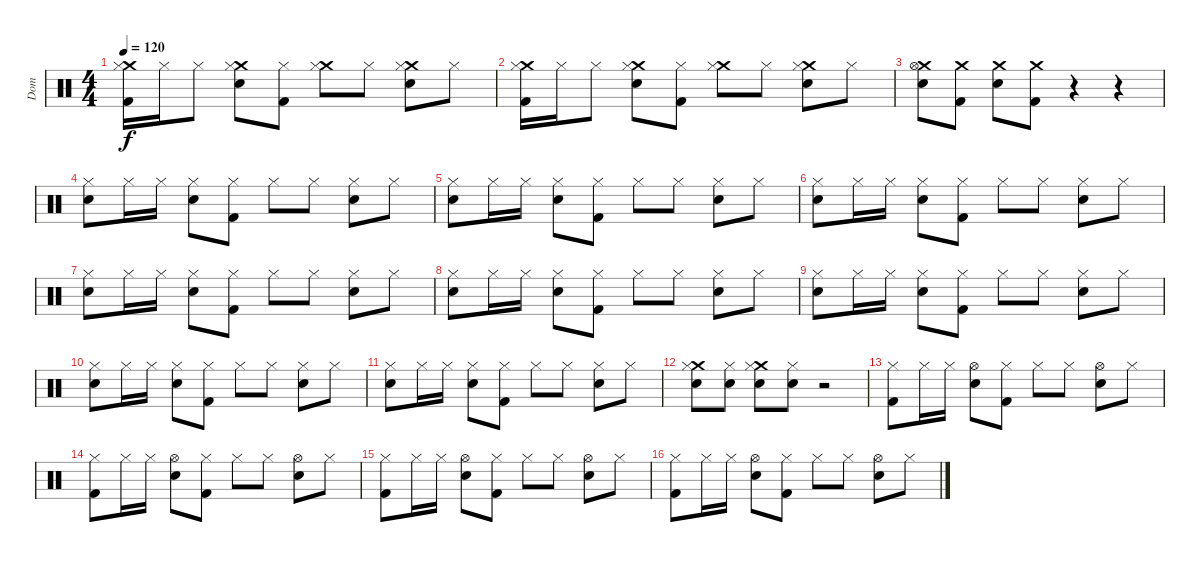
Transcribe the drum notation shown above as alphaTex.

\track ("Dom" "Dom") {instrument percussion}
\staff {score}
\articulation defaults
\ts (4 4)
\tempo 120
\clef neutral
\ks c
("Crash medium (hit)" "Hi-Hat (closed)" "Kick (hit) 2").16{dy f} "Hi-Hat (closed)".16 "Hi-Hat (closed)".8 ("Crash medium (hit)" "Hi-Hat (closed)" "Electric Snare (hit)").8 ("Hi-Hat (closed)" "Kick (hit) 2").8 ("Crash medium (hit)" "Hi-Hat (closed)").8 "Hi-Hat (closed)".8 ("Crash medium (hit)" "Hi-Hat (closed)" "Electric Snare (hit)").8 "Hi-Hat (closed)".8 |
("Crash medium (hit)" "Hi-Hat (closed)" "Kick (hit) 2").16 "Hi-Hat (closed)".16 "Hi-Hat (closed)".8 ("Crash medium (hit)" "Hi-Hat (closed)" "Electric Snare (hit)").8 ("Hi-Hat (closed)" "Kick (hit) 2").8 ("Crash medium (hit)" "Hi-Hat (closed)").8 "Hi-Hat (closed)".8 ("Crash medium (hit)" "Hi-Hat (closed)" "Electric Snare (hit)").8 "Hi-Hat (closed)".8 |
("Crash medium (hit)" "Hi-Hat (open)" "Snare (hit) 2").8 ("Crash medium (hit)" "Kick (hit) 2").8 ("Crash medium (hit)" "Snare (hit) 2").8 ("Crash medium (hit)" "Kick (hit) 2").8 r.4 r.4 |
("Electric Snare (hit)" "Hi-Hat (closed)").8 "Hi-Hat (closed)".16 "Hi-Hat (closed)".16 ("Electric Snare (hit)" "Hi-Hat (closed)").8 ("Kick (hit) 2" "Hi-Hat (closed)").8 "Hi-Hat (closed)".8 "Hi-Hat (closed)".8 ("Electric Snare (hit)" "Hi-Hat (closed)").8 "Hi-Hat (closed)".8 |
("Electric Snare (hit)" "Hi-Hat (closed)").8 "Hi-Hat (closed)".16 "Hi-Hat (closed)".16 ("Electric Snare (hit)" "Hi-Hat (closed)").8 ("Kick (hit) 2" "Hi-Hat (closed)").8 "Hi-Hat (closed)".8 "Hi-Hat (closed)".8 ("Electric Snare (hit)" "Hi-Hat (closed)").8 "Hi-Hat (closed)".8 |
("Electric Snare (hit)" "Hi-Hat (closed)").8 "Hi-Hat (closed)".16 "Hi-Hat (closed)".16 ("Electric Snare (hit)" "Hi-Hat (closed)").8 ("Kick (hit) 2" "Hi-Hat (closed)").8 "Hi-Hat (closed)".8 "Hi-Hat (closed)".8 ("Electric Snare (hit)" "Hi-Hat (closed)").8 "Hi-Hat (closed)".8 |
("Electric Snare (hit)" "Hi-Hat (closed)").8 "Hi-Hat (closed)".16 "Hi-Hat (closed)".16 ("Electric Snare (hit)" "Hi-Hat (closed)").8 ("Kick (hit) 2" "Hi-Hat (closed)").8 "Hi-Hat (closed)".8 "Hi-Hat (closed)".8 ("Electric Snare (hit)" "Hi-Hat (closed)").8 "Hi-Hat (closed)".8 |
("Electric Snare (hit)" "Hi-Hat (closed)").8 "Hi-Hat (closed)".16 "Hi-Hat (closed)".16 ("Electric Snare (hit)" "Hi-Hat (closed)").8 ("Kick (hit) 2" "Hi-Hat (closed)").8 "Hi-Hat (closed)".8 "Hi-Hat (closed)".8 ("Electric Snare (hit)" "Hi-Hat (closed)").8 "Hi-Hat (closed)".8 |
("Electric Snare (hit)" "Hi-Hat (closed)").8 "Hi-Hat (closed)".16 "Hi-Hat (closed)".16 ("Electric Snare (hit)" "Hi-Hat (closed)").8 ("Kick (hit) 2" "Hi-Hat (closed)").8 "Hi-Hat (closed)".8 "Hi-Hat (closed)".8 ("Electric Snare (hit)" "Hi-Hat (closed)").8 "Hi-Hat (closed)".8 |
("Electric Snare (hit)" "Hi-Hat (closed)").8 "Hi-Hat (closed)".16 "Hi-Hat (closed)".16 ("Electric Snare (hit)" "Hi-Hat (closed)").8 ("Kick (hit) 2" "Hi-Hat (closed)").8 "Hi-Hat (closed)".8 "Hi-Hat (closed)".8 ("Electric Snare (hit)" "Hi-Hat (closed)").8 "Hi-Hat (closed)".8 |
("Electric Snare (hit)" "Hi-Hat (closed)").8 "Hi-Hat (closed)".16 "Hi-Hat (closed)".16 ("Electric Snare (hit)" "Hi-Hat (closed)").8 ("Kick (hit) 2" "Hi-Hat (closed)").8 "Hi-Hat (closed)".8 "Hi-Hat (closed)".8 ("Electric Snare (hit)" "Hi-Hat (closed)").8 "Hi-Hat (closed)".8 |
("Crash medium (hit)" "Hi-Hat (closed)" "Electric Snare (hit)").8 ("Hi-Hat (closed)" "Electric Snare (hit)").8 ("Crash medium (hit)" "Hi-Hat (closed)" "Electric Snare (hit)").8 ("Hi-Hat (closed)" "Electric Snare (hit)").8 r.2 |
("Kick (hit) 2" "Hi-Hat (closed)").8 "Hi-Hat (closed)".16 "Hi-Hat (closed)".16 ("Hi-Hat (open)" "Snare (hit) 2").8 ("Kick (hit) 2" "Hi-Hat (closed)").8 "Hi-Hat (closed)".8 "Hi-Hat (closed)".8 ("Hi-Hat (open)" "Snare (hit) 2").8 "Hi-Hat (closed)".8 |
("Kick (hit) 2" "Hi-Hat (closed)").8 "Hi-Hat (closed)".16 "Hi-Hat (closed)".16 ("Hi-Hat (open)" "Snare (hit) 2").8 ("Kick (hit) 2" "Hi-Hat (closed)").8 "Hi-Hat (closed)".8 "Hi-Hat (closed)".8 ("Hi-Hat (open)" "Snare (hit) 2").8 "Hi-Hat (closed)".8 |
("Kick (hit) 2" "Hi-Hat (closed)").8 "Hi-Hat (closed)".16 "Hi-Hat (closed)".16 ("Hi-Hat (open)" "Snare (hit) 2").8 ("Kick (hit) 2" "Hi-Hat (closed)").8 "Hi-Hat (closed)".8 "Hi-Hat (closed)".8 ("Hi-Hat (open)" "Snare (hit) 2").8 "Hi-Hat (closed)".8 |
("Kick (hit) 2" "Hi-Hat (closed)").8 "Hi-Hat (closed)".16 "Hi-Hat (closed)".16 ("Hi-Hat (open)" "Snare (hit) 2").8 ("Kick (hit) 2" "Hi-Hat (closed)").8 "Hi-Hat (closed)".8 "Hi-Hat (closed)".8 ("Hi-Hat (open)" "Snare (hit) 2").8 "Hi-Hat (closed)".8
